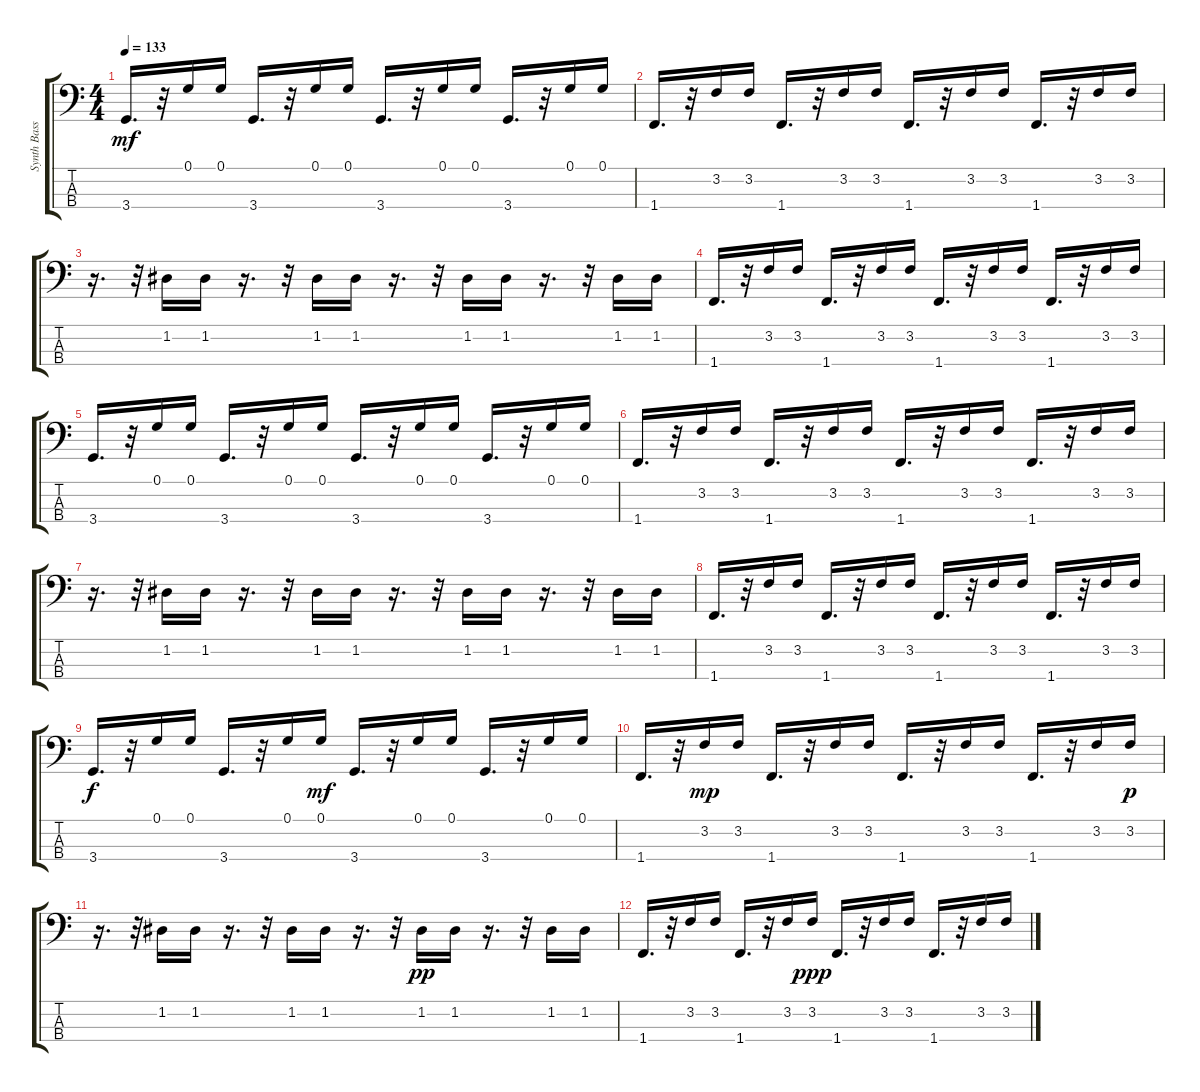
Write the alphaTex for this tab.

\track ("Synth Bass 1" "Synth Bass") {instrument synthbass1}
\staff {score tabs}
\tuning (G2 D2 A1 E1) {hide}
\ts (4 4)
\tempo 133
\clef f4
\ks c
3.4.16{d dy mf} r.32 0.1.16 0.1.16 3.4.16{d} r.32 0.1.16 0.1.16 3.4.16{d} r.32 0.1.16 0.1.16 3.4.16{d} r.32 0.1.16 0.1.16 |
1.4.16{d} r.32 3.2.16 3.2.16 1.4.16{d} r.32 3.2.16 3.2.16 1.4.16{d} r.32 3.2.16 3.2.16 1.4.16{d} r.32 3.2.16 3.2.16 |
r.16{d} r.32 1.2.16 1.2.16 r.16{d} r.32 1.2.16 1.2.16 r.16{d} r.32 1.2.16 1.2.16 r.16{d} r.32 1.2.16 1.2.16 |
1.4.16{d} r.32 3.2.16 3.2.16 1.4.16{d} r.32 3.2.16 3.2.16 1.4.16{d} r.32 3.2.16 3.2.16 1.4.16{d} r.32 3.2.16 3.2.16 |
3.4.16{d} r.32 0.1.16 0.1.16 3.4.16{d} r.32 0.1.16 0.1.16 3.4.16{d} r.32 0.1.16 0.1.16 3.4.16{d} r.32 0.1.16 0.1.16 |
1.4.16{d} r.32 3.2.16 3.2.16 1.4.16{d} r.32 3.2.16 3.2.16 1.4.16{d} r.32 3.2.16 3.2.16 1.4.16{d} r.32 3.2.16 3.2.16 |
r.16{d} r.32 1.2.16 1.2.16 r.16{d} r.32 1.2.16 1.2.16 r.16{d} r.32 1.2.16 1.2.16 r.16{d} r.32 1.2.16 1.2.16 |
1.4.16{d} r.32 3.2.16 3.2.16 1.4.16{d} r.32 3.2.16 3.2.16 1.4.16{d} r.32 3.2.16 3.2.16 1.4.16{d} r.32 3.2.16 3.2.16 |
3.4.16{d dy f} r.32 0.1.16 0.1.16 3.4.16{d} r.32 0.1.16 0.1.16{dy mf} 3.4.16{d} r.32 0.1.16 0.1.16 3.4.16{d} r.32 0.1.16 0.1.16 |
1.4.16{d} r.32 3.2.16{dy mp} 3.2.16 1.4.16{d} r.32 3.2.16 3.2.16 1.4.16{d} r.32 3.2.16 3.2.16 1.4.16{d} r.32 3.2.16 3.2.16{dy p} |
r.16{d} r.32 1.2.16 1.2.16 r.16{d} r.32 1.2.16 1.2.16 r.16{d} r.32 1.2.16{dy pp} 1.2.16 r.16{d} r.32 1.2.16 1.2.16 |
1.4.16{d} r.32 3.2.16 3.2.16 1.4.16{d} r.32 3.2.16 3.2.16{dy ppp} 1.4.16{d} r.32 3.2.16 3.2.16 1.4.16{d} r.32 3.2.16 3.2.16
